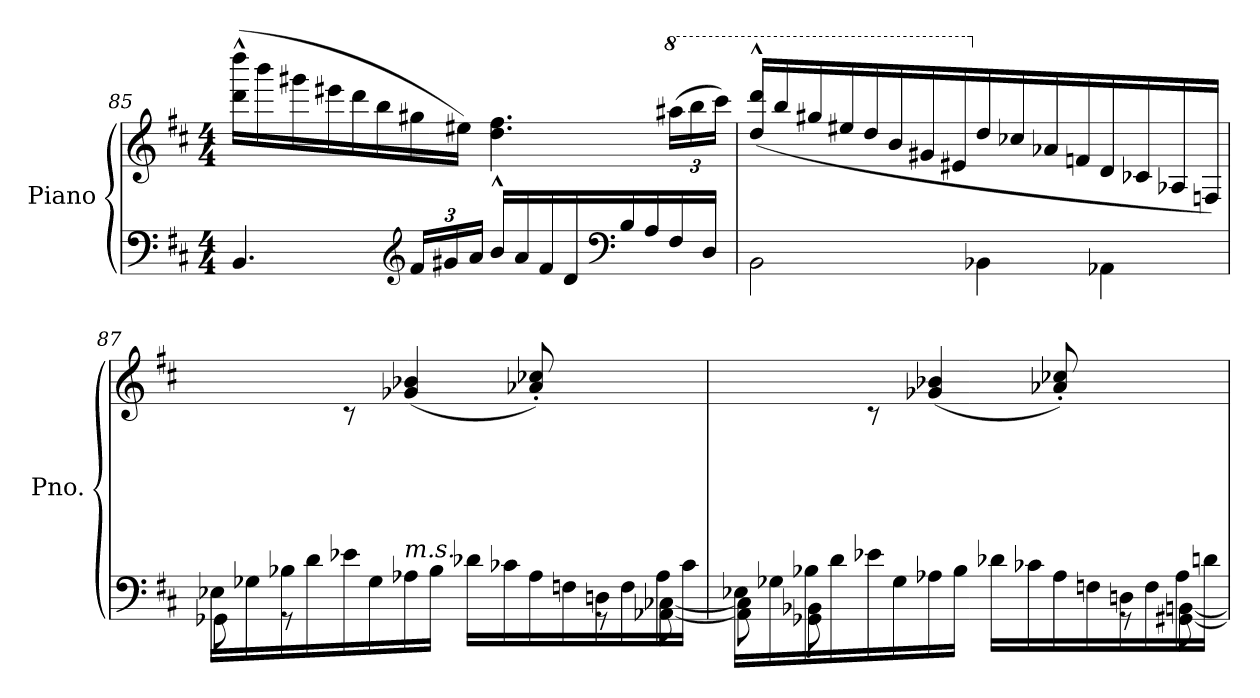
**kern	**kern
*part1	*part1
*staff2	*staff1
*I"Piano	*
*I'Pno.	*
!!LO:LB:g=z
*clefF4	*clefG2
*k[f#c#]	*k[f#c#]
*M4/4	*M4/4
=85	=85
4.BB/	(>16ddd\^^ 16dddd\^^LL
.	16bbb\
.	16ggg#X\
.	16eee#X\
.	16ddd\
.	16bb\
*clefG2	*
*Xbrackettup	*
24f#/LL	16gg#X\
24g#X/	.
.	16ee#X\JJ)
24a/JJ	.
16b^^/LL	4.dd\ 4.ff#\
16a/	.
16f#/	.
16d/	.
*clefF4	*
16B/	.
16A/	.
*	*8va
*	*Xbrackettup
16F#/	(>24aaa#X\LL
.	24bbb\
16D/JJ	.
.	24cccc#\JJ)
!!LO:LB:g=z
=86	=86
2BB\	(<16ddd/^^ 16dddd/^^LL
.	16bbb/
.	16ggg#X/
.	16eee#X/
.	16ddd/
.	16bb/
.	16gg#X/
.	16ee#X/
*	*X8va
4BB-X\	16dd/
.	16cc-X/
.	16a-X/
.	16fn/
4AA-X\	16d/
.	16c-X/
.	16A-X/
.	16Fn/JJ)
!!LO:LB:g=z
=87	=87
*	*MM180
*^	*
16E-X\LL	8GG-X\	4.ryy
16G-X\	.	.
16B-X\	8rGG	.
16d\	.	.
16e-X\	8rccccc	.
16G-\	.	.
!LO:TX:a:i:t=m.s.	!	!
16A-X\	4.ryy	(>4g-X/ 4b-X/
16B-\JJ	.	.
16d-X\LL	.	.
16c-X\	.	.
16A-\	.	8a-X/' 8cc-X/')
16Fn\	.	.
16Dn\	8rGG	4ryy
16F\	.	.
16A-\	[8AA-X\ [8C-X\	.
16c-\JJ	.	.
!!LO:PB:g=z
=88	=88	=88
16E-X\LL	8AA-\] 8C-\]	4.ryy
16G-X\	.	.
16B-X\	8GG-X\' 8BB-X\'	.
16d\	.	.
16e-X\	8rccccc	.
16G-\	.	.
16A-X\	4.ryy	(>4g-X/ 4b-X/
16B-\JJ	.	.
16d-X\LL	.	.
16c-X\	.	.
16A-\	.	8a-X/' 8cc-X/')
16Fn\	.	.
16Dn\	8rGG	4ryy
16F\	.	.
16A-\	[8GG#X\ [8BBn\	.
16dn\JJ	.	.
*v	*v	*
=	=
*-	*-
